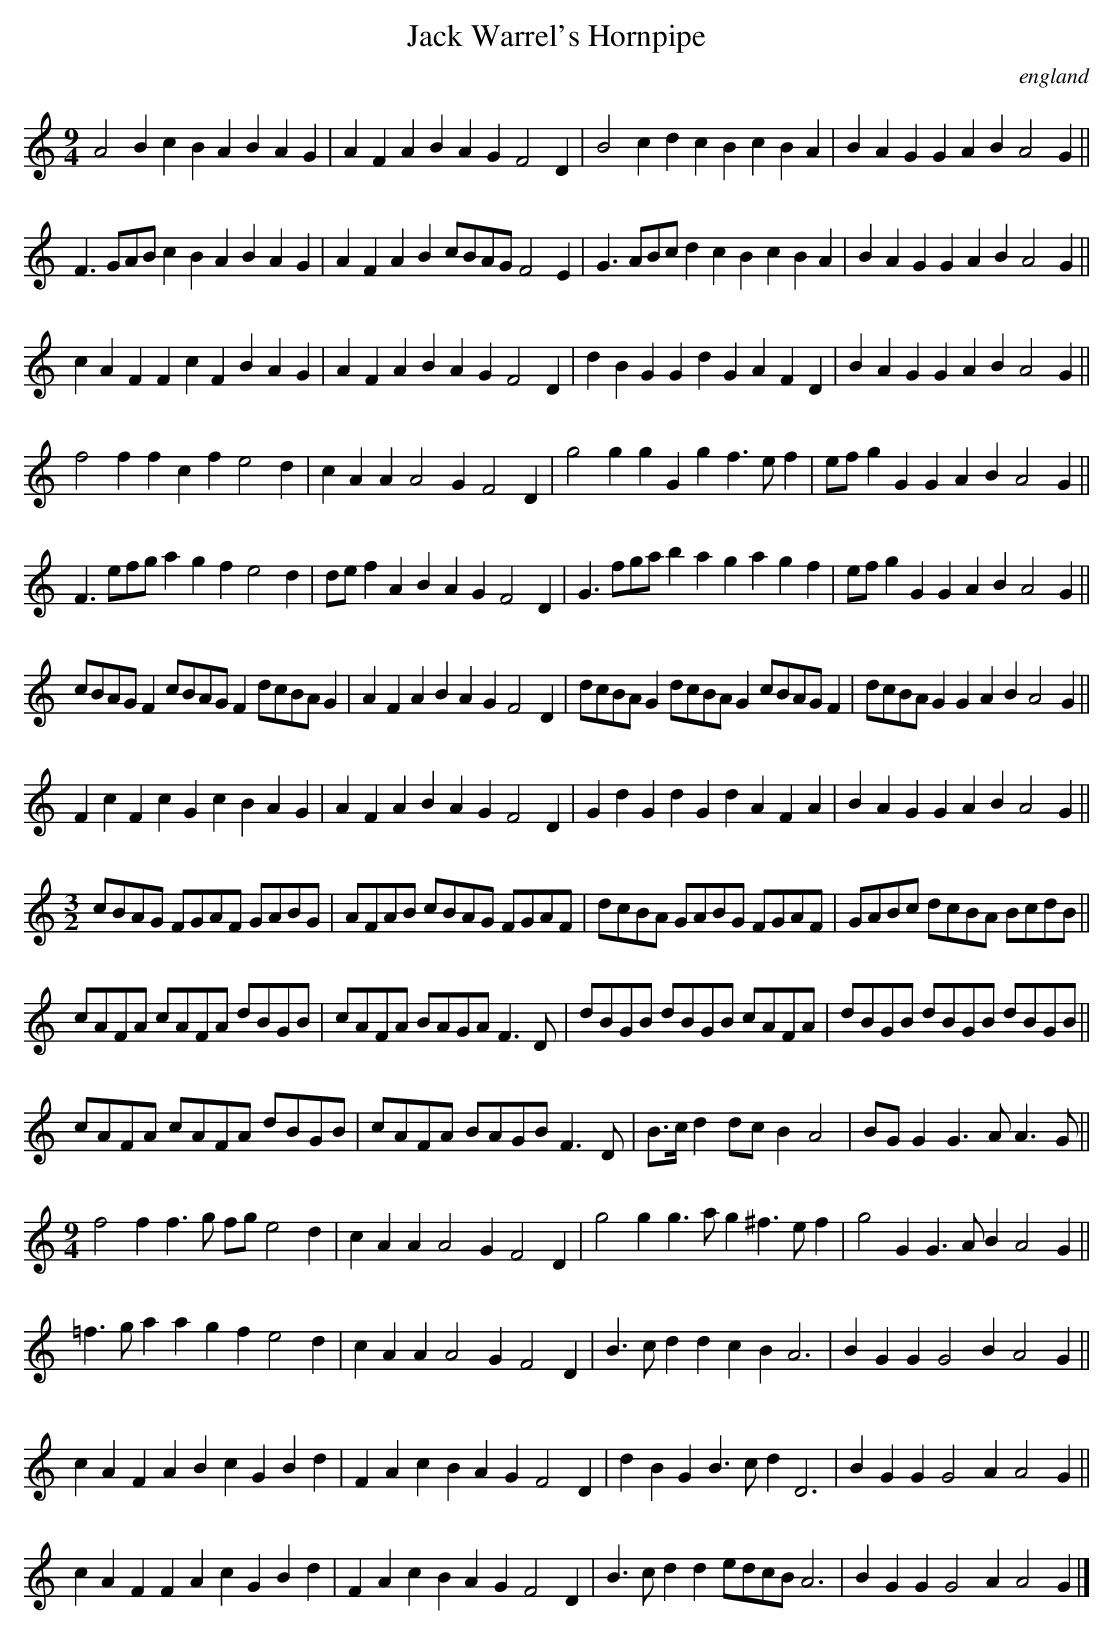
X:1
T:Jack Warrel's Hornpipe
O:england
M:9/4
L:1/8
K:C
A4 B2 c2 B2 A2 B2 A2 G2 | A2 F2 A2 B2 A2 G2 F4 D2 |\
B4 c2 d2 c2 B2 c2 B2 A2 | B2 A2 G2 G2 A2 B2 A4 G2 ||
F3 GAB c2 B2 A2 B2 A2 G2 | A2 F2 A2 B2 cBAG F4 E2 |\
G3 ABc d2 c2 B2 c2 B2 A2 | B2 A2 G2 G2 A2 B2 A4 G2||
c2 A2 F2 F2 c2 F2 B2 A2 G2 | A2 F2 A2 B2 A2 G2 F4 D2 |\
d2 B2 G2 G2 d2 G2 A2 F2 D2 | B2 A2 G2 G2 A2 B2 A4 G2 ||
f4 f2 f2 c2 f2 e4   d2 | c2 A2 A2 A4 G2 F4 D2 |\
g4 g2 g2 G2 g2 f3 e f2 | ef g2 G2 G2 A2 B2 A4 G2 ||
F3 efg a2 g2 f2 e4    d2 | de f2 A2 B2 A2 G2 F4 D2 |\
G3 fga b2 a2 g2 a2 g2 f2 | ef g2 G2 G2 A2 B2 A4 G2 ||
cBAG F2 cBAG F2 dcBA G2 | A2 F2 A2 B2 A2 G2 F4 D2 |\
dcBA G2 dcBA G2 cBAG F2 | dcBA  G2 G2 A2 B2 A4 G2 ||
F2 c2 F2 c2 G2 c2 B2 A2 G2 | A2 F2 A2 B2 A2 G2 F4 D2 |\
G2 d2 G2 d2 G2 d2 A2 F2 A2 | B2 A2 G2 G2 A2 B2 A4 G2 ||
M:3/2
cBAG FGAF GABG | AFAB cBAG FGAF |\
dcBA GABG FGAF | GABc dcBA BcdB ||
cAFA cAFA dBGB | cAFA BAGA F3 D |\
dBGB dBGB cAFA | dBGB dBGB dBGB ||
cAFA cAFA dBGB | cAFA BAGB F3 D |\
B>c d2 dc B2 A4 | BG G2 G3 A A3 G ||
M:9/4
f4 f2 f3 g fg  e4   d2 | c2 A2 A2 A4 G2 F4 D2 |\
g4 g2 g3 a g2 ^f3 e f2 | g4 G2 G3 A B2 A4 G2 ||
=f3 g a2 a2 g2 f2 e4 d2 | c2 A2 A2 A4 G2 F4 D2 |\
B3 c d2 d2 c2 B2 A6    | B2 G2 G2 G4 B2 A4 G2 ||
c2 A2 F2 A2 B2 c2 G2 B2 d2 | F2 A2 c2 B2 A2 G2 F4 D2 |\
d2 B2 G2 B3 c  d2 D6       | B2 G2 G2 G4    A2 A4 G2 ||
c2 A2 F2 F2 A2 c2 G2 B2 d2 | F2 A2 c2 B2 A2 G2 F4 D2 |\
B3 c  d2 d2 edcB  A6       | B2 G2 G2 G4    A2 A4 G2 |]
